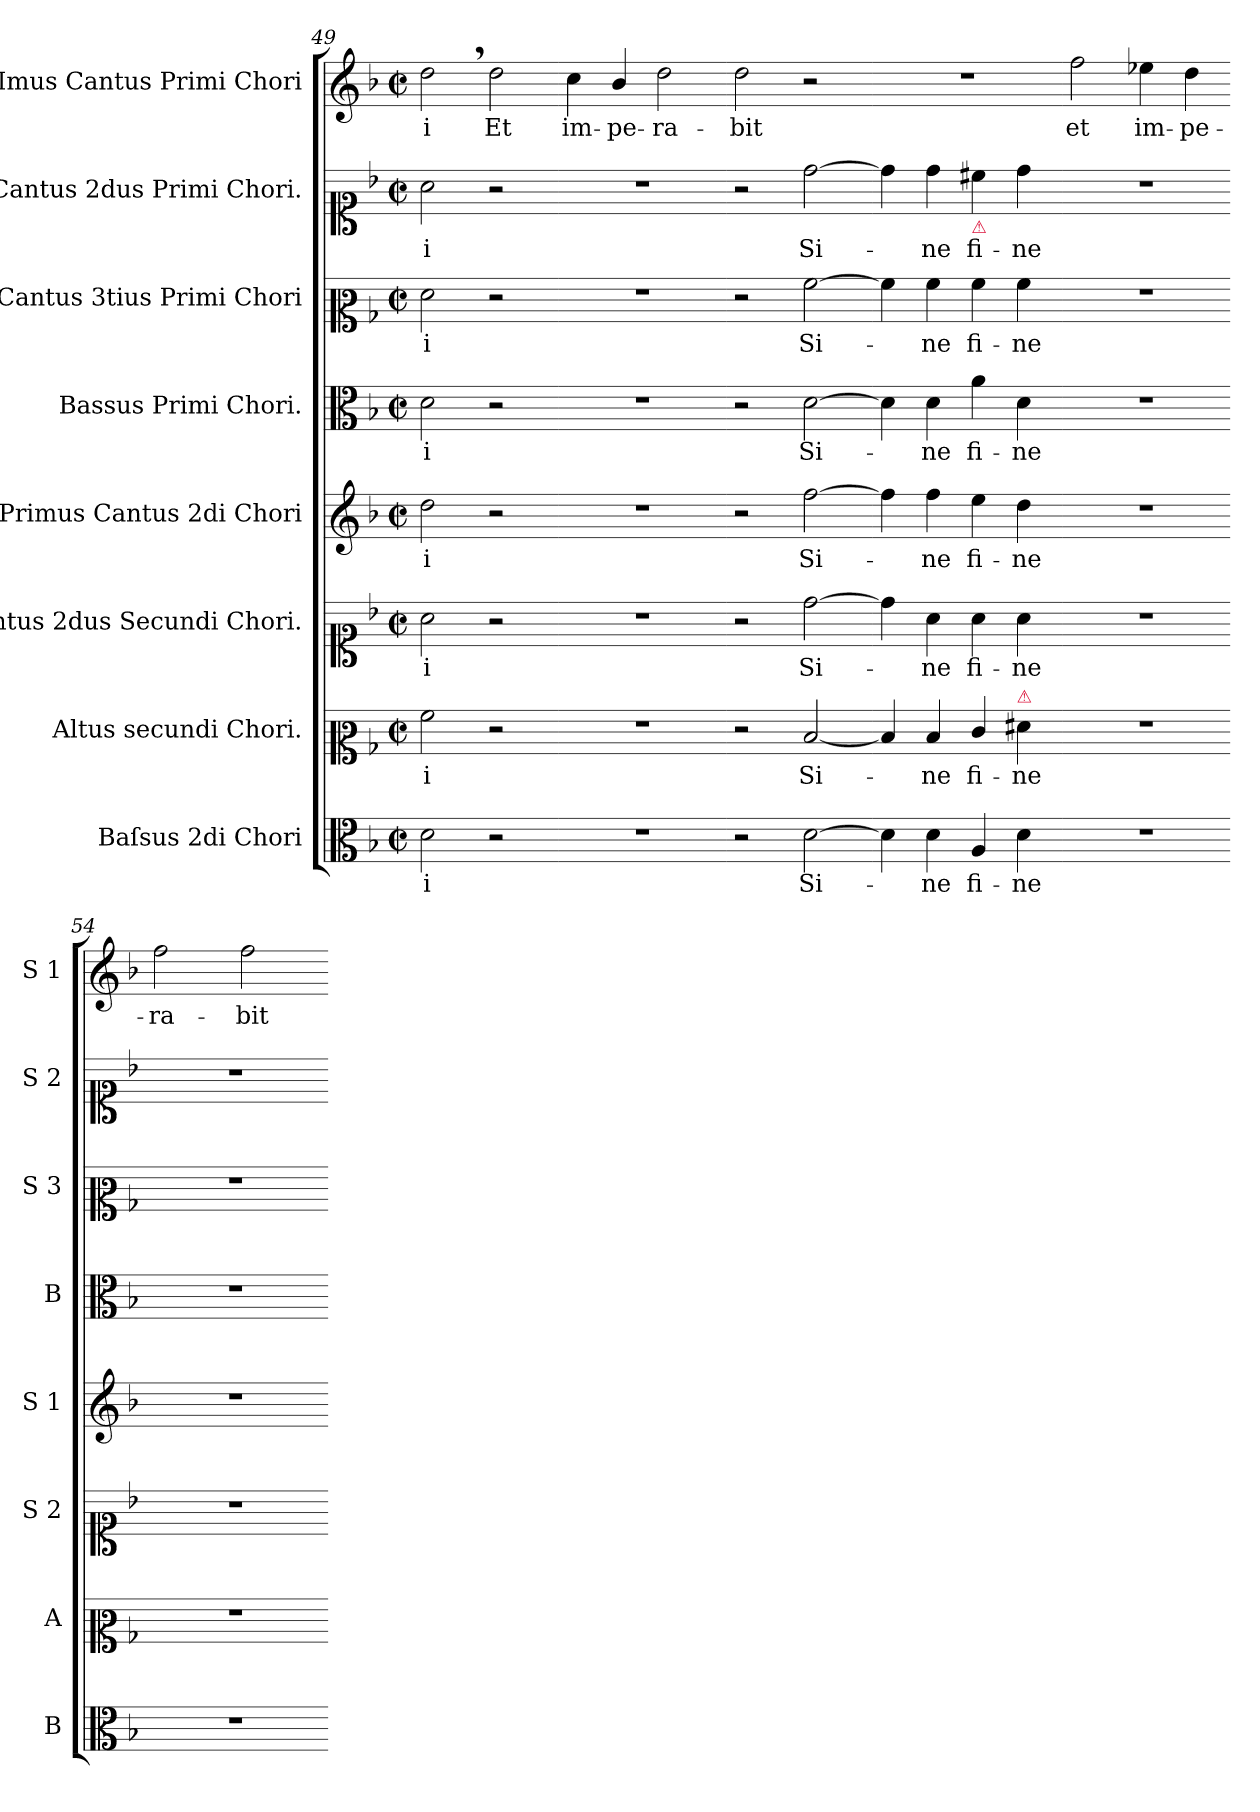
**kern	**text	**kern	**text	**kern	**text	**kern	**text	**kern	**text	**kern	**text	**kern	**text	**kern	**text
*part8	*part8	*part7	*part7	*part6	*part6	*part5	*part5	*part4	*part4	*part3	*part3	*part2	*part2	*part1	*part1
*staff8	*staff8	*staff7	*staff7	*staff6	*staff6	*staff5	*staff5	*staff4	*staff4	*staff3	*staff3	*staff2	*staff2	*staff1	*staff1
*I"Baſsus 2di Chori	*	*I"Altus secundi Chori.	*	*I"Cantus 2dus Secundi Chori.	*	*I"Primus Cantus 2di Chori	*	*I"Bassus Primi Chori.	*	*I"Cantus 3tius Primi Chori	*	*I"Cantus 2dus Primi Chori.	*	*I"Imus Cantus Primi Chori	*
*I'B	*	*I'A	*	*I'S 2	*	*I'S 1	*	*I'B	*	*I'S 3	*	*I'S 2	*	*I'S 1	*
*clefC3	*	*clefC2	*	*clefC1	*	*clefG2	*	*clefC3	*	*clefC2	*	*clefC1	*	*clefG2	*
*k[b-]	*	*k[b-]	*	*k[b-]	*	*k[b-]	*	*k[b-]	*	*k[b-]	*	*k[b-]	*	*k[b-]	*
*F:	*	*F:	*	*F:	*	*F:	*	*F:	*	*F:	*	*F:	*	*F:	*
*M2/2	*	*M2/2	*	*M2/2	*	*M2/2	*	*M2/2	*	*M2/2	*	*M2/2	*	*M2/2	*
*met(c|)	*	*met(c|)	*	*met(c|)	*	*met(c|)	*	*met(c|)	*	*met(c|)	*	*met(c|)	*	*met(c|)	*
=49	=49	=49	=49	=49	=49	=49	=49	=49	=49	=49	=49	=49	=49	=49	=49
2d\	-i	2a\	-i	2a\	-i	2dd\	-i	2d\	-i	2f\	-i	2a\	-i	2dd,\	-i
2r	.	2r	.	2r	.	2r	.	2r	.	2r	.	2r	.	2dd\	Et
=50-	=50-	=50-	=50-	=50-	=50-	=50-	=50-	=50-	=50-	=50-	=50-	=50-	=50-	=50-	=50-
1r	.	1r	.	1r	.	1r	.	1r	.	1r	.	1r	.	4cc\	im-
.	.	.	.	.	.	.	.	.	.	.	.	.	.	4b-/	-pe-
.	.	.	.	.	.	.	.	.	.	.	.	.	.	2dd\	-ra-
=51-	=51-	=51-	=51-	=51-	=51-	=51-	=51-	=51-	=51-	=51-	=51-	=51-	=51-	=51-	=51-
2r	.	2r	.	2r	.	2r	.	2r	.	2r	.	2r	.	2dd\	-bit
[2d\	Si-	[2d/	Si-	[2dd\	Si-	[2ff\	Si-	[2d\	Si-	[2a\	Si-	[2dd\	Si-	2r	.
=52-	=52-	=52-	=52-	=52-	=52-	=52-	=52-	=52-	=52-	=52-	=52-	=52-	=52-	=52-	=52-
4d\]	.	4d/]	.	4dd\]	.	4ff\]	.	4d\]	.	4a\]	.	4dd\]	.	1r	.
4d\	-ne	4d/	-ne	4a\	-ne	4ff\	-ne	4d\	-ne	4a\	-ne	4dd\	-ne	.	.
!	!	!	!	!	!	!	!	!	!	!	!	!LO:TX:b:color=crimson:t=⚠	!	!	!
4A/	fi-	4e/	fi-	4a\	fi-	4ee\	fi-	4a\	fi-	4a\	fi-	4cc#X\	fi-	.	.
!	!	!LO:TX:a:color=crimson:t=⚠	!	!	!	!	!	!	!	!	!	!	!	!	!
4d\	-ne	4f#X\	-ne	4a\	-ne	4dd\	-ne	4d\	-ne	4a\	-ne	4dd\	-ne	.	.
=53-	=53-	=53-	=53-	=53-	=53-	=53-	=53-	=53-	=53-	=53-	=53-	=53-	=53-	=53-	=53-
1r	.	1r	.	1r	.	1r	.	1r	.	1r	.	1r	.	2ff\	et
.	.	.	.	.	.	.	.	.	.	.	.	.	.	4ee-X\	im-
.	.	.	.	.	.	.	.	.	.	.	.	.	.	4dd\	-pe-
=54-	=54-	=54-	=54-	=54-	=54-	=54-	=54-	=54-	=54-	=54-	=54-	=54-	=54-	=54-	=54-
1r	.	1r	.	1r	.	1r	.	1r	.	1r	.	1r	.	2ff\	-ra-
.	.	.	.	.	.	.	.	.	.	.	.	.	.	2ff\	-bit
=-	=-	=-	=-	=-	=-	=-	=-	=-	=-	=-	=-	=-	=-	=-	=-
*-	*-	*-	*-	*-	*-	*-	*-	*-	*-	*-	*-	*-	*-	*-	*-
